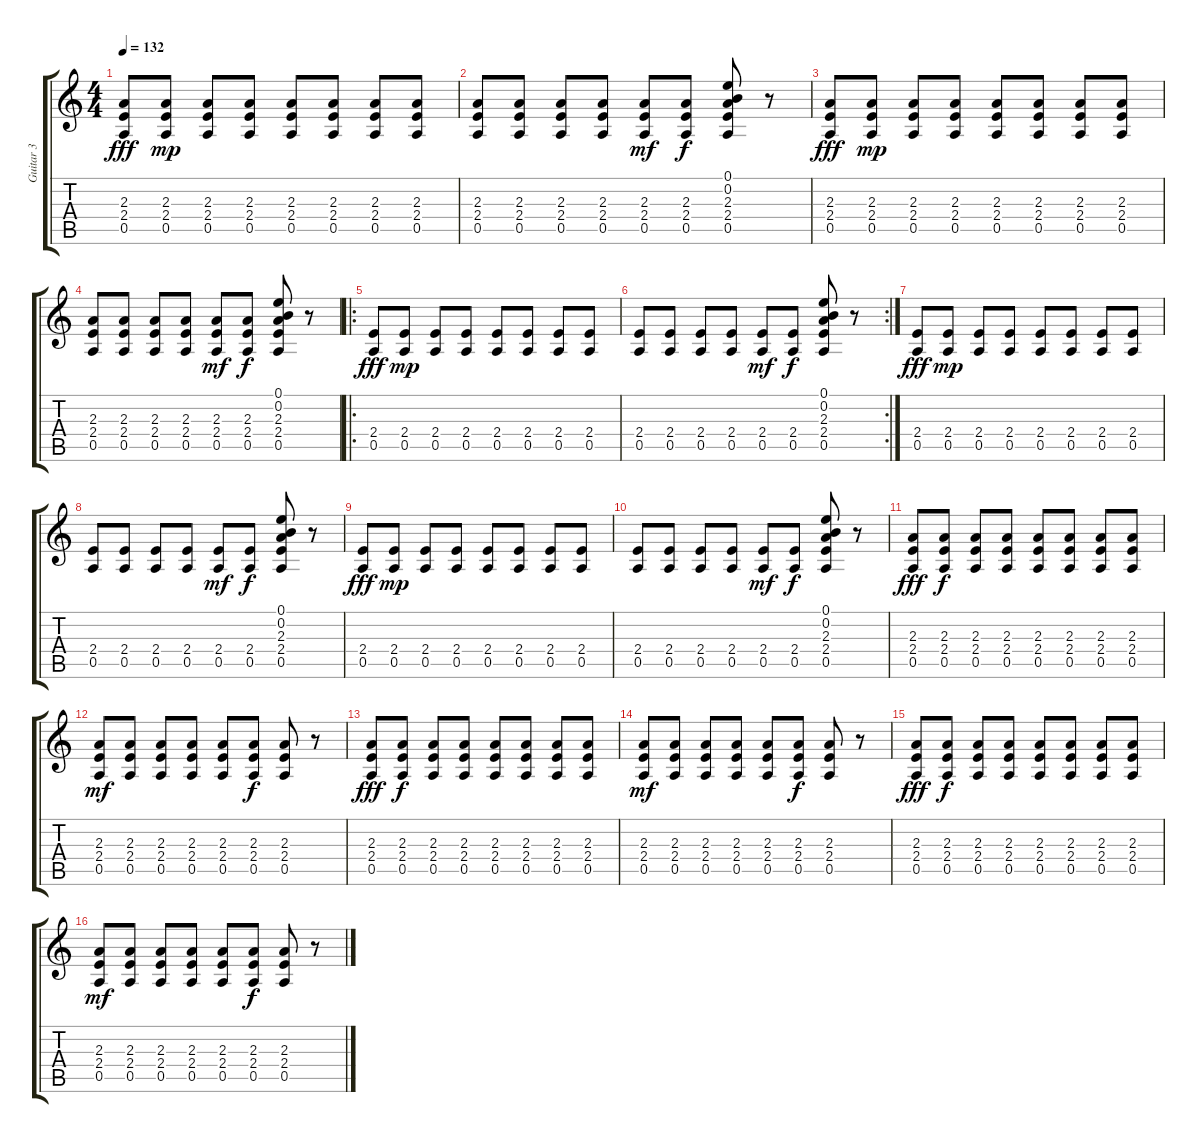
\track ("Guitar 3" "Guitar 3") {instrument electricguitarclean}
\staff {score tabs}
\tuning (E4 B3 G3 D3 A2 E2) {hide}
\ts (4 4)
\tempo 132
\clef g2
\ks c
(2.3 2.4 0.5).8{dy fff} (2.3 2.4 0.5).8{dy mp} (2.3 2.4 0.5).8 (2.3 2.4 0.5).8 (2.3 2.4 0.5).8 (2.3 2.4 0.5).8 (2.3 2.4 0.5).8 (2.3 2.4 0.5).8 |
(2.3 2.4 0.5).8 (2.3 2.4 0.5).8 (2.3 2.4 0.5).8 (2.3 2.4 0.5).8 (2.3 2.4 0.5).8{dy mf} (2.3 2.4 0.5).8{dy f} (0.1 0.2 2.3 2.4 0.5).8 r.8 |
(2.3 2.4 0.5).8{dy fff} (2.3 2.4 0.5).8{dy mp} (2.3 2.4 0.5).8 (2.3 2.4 0.5).8 (2.3 2.4 0.5).8 (2.3 2.4 0.5).8 (2.3 2.4 0.5).8 (2.3 2.4 0.5).8 |
(2.3 2.4 0.5).8 (2.3 2.4 0.5).8 (2.3 2.4 0.5).8 (2.3 2.4 0.5).8 (2.3 2.4 0.5).8{dy mf} (2.3 2.4 0.5).8{dy f} (0.1 0.2 2.3 2.4 0.5).8 r.8 |
\ro
(2.4 0.5).8{dy fff instrument electricguitarmuted} (2.4 0.5).8{dy mp} (2.4 0.5).8 (2.4 0.5).8 (2.4 0.5).8 (2.4 0.5).8 (2.4 0.5).8 (2.4 0.5).8 |
\rc 2
(2.4 0.5).8 (2.4 0.5).8 (2.4 0.5).8 (2.4 0.5).8{instrument electricguitarclean} (2.4 0.5).8{dy mf} (2.4 0.5).8{dy f} (0.1 0.2 2.3 2.4 0.5).8 r.8 |
(2.4 0.5).8{dy fff instrument electricguitarmuted} (2.4 0.5).8{dy mp} (2.4 0.5).8 (2.4 0.5).8 (2.4 0.5).8 (2.4 0.5).8 (2.4 0.5).8 (2.4 0.5).8 |
(2.4 0.5).8 (2.4 0.5).8 (2.4 0.5).8 (2.4 0.5).8{instrument electricguitarclean} (2.4 0.5).8{dy mf} (2.4 0.5).8{dy f} (0.1 0.2 2.3 2.4 0.5).8 r.8 |
(2.4 0.5).8{dy fff instrument electricguitarmuted} (2.4 0.5).8{dy mp} (2.4 0.5).8 (2.4 0.5).8 (2.4 0.5).8 (2.4 0.5).8 (2.4 0.5).8 (2.4 0.5).8 |
(2.4 0.5).8 (2.4 0.5).8 (2.4 0.5).8 (2.4 0.5).8{instrument electricguitarclean} (2.4 0.5).8{dy mf} (2.4 0.5).8{dy f} (0.1 0.2 2.3 2.4 0.5).8 r.8 |
(2.3 2.4 0.5).8{dy fff instrument overdrivenguitar} (2.3 2.4 0.5).8{dy f} (2.3 2.4 0.5).8 (2.3 2.4 0.5).8 (2.3 2.4 0.5).8 (2.3 2.4 0.5).8 (2.3 2.4 0.5).8 (2.3 2.4 0.5).8 |
(2.3 2.4 0.5).8{dy mf} (2.3 2.4 0.5).8 (2.3 2.4 0.5).8 (2.3 2.4 0.5).8 (2.3 2.4 0.5).8 (2.3 2.4 0.5).8{dy f} (2.3 2.4 0.5).8 r.8 |
(2.3 2.4 0.5).8{dy fff instrument overdrivenguitar} (2.3 2.4 0.5).8{dy f} (2.3 2.4 0.5).8 (2.3 2.4 0.5).8 (2.3 2.4 0.5).8 (2.3 2.4 0.5).8 (2.3 2.4 0.5).8 (2.3 2.4 0.5).8 |
(2.3 2.4 0.5).8{dy mf} (2.3 2.4 0.5).8 (2.3 2.4 0.5).8 (2.3 2.4 0.5).8 (2.3 2.4 0.5).8 (2.3 2.4 0.5).8{dy f} (2.3 2.4 0.5).8 r.8 |
(2.3 2.4 0.5).8{dy fff instrument overdrivenguitar} (2.3 2.4 0.5).8{dy f} (2.3 2.4 0.5).8 (2.3 2.4 0.5).8 (2.3 2.4 0.5).8 (2.3 2.4 0.5).8 (2.3 2.4 0.5).8 (2.3 2.4 0.5).8 |
(2.3 2.4 0.5).8{dy mf} (2.3 2.4 0.5).8 (2.3 2.4 0.5).8 (2.3 2.4 0.5).8 (2.3 2.4 0.5).8 (2.3 2.4 0.5).8{dy f} (2.3 2.4 0.5).8 r.8
